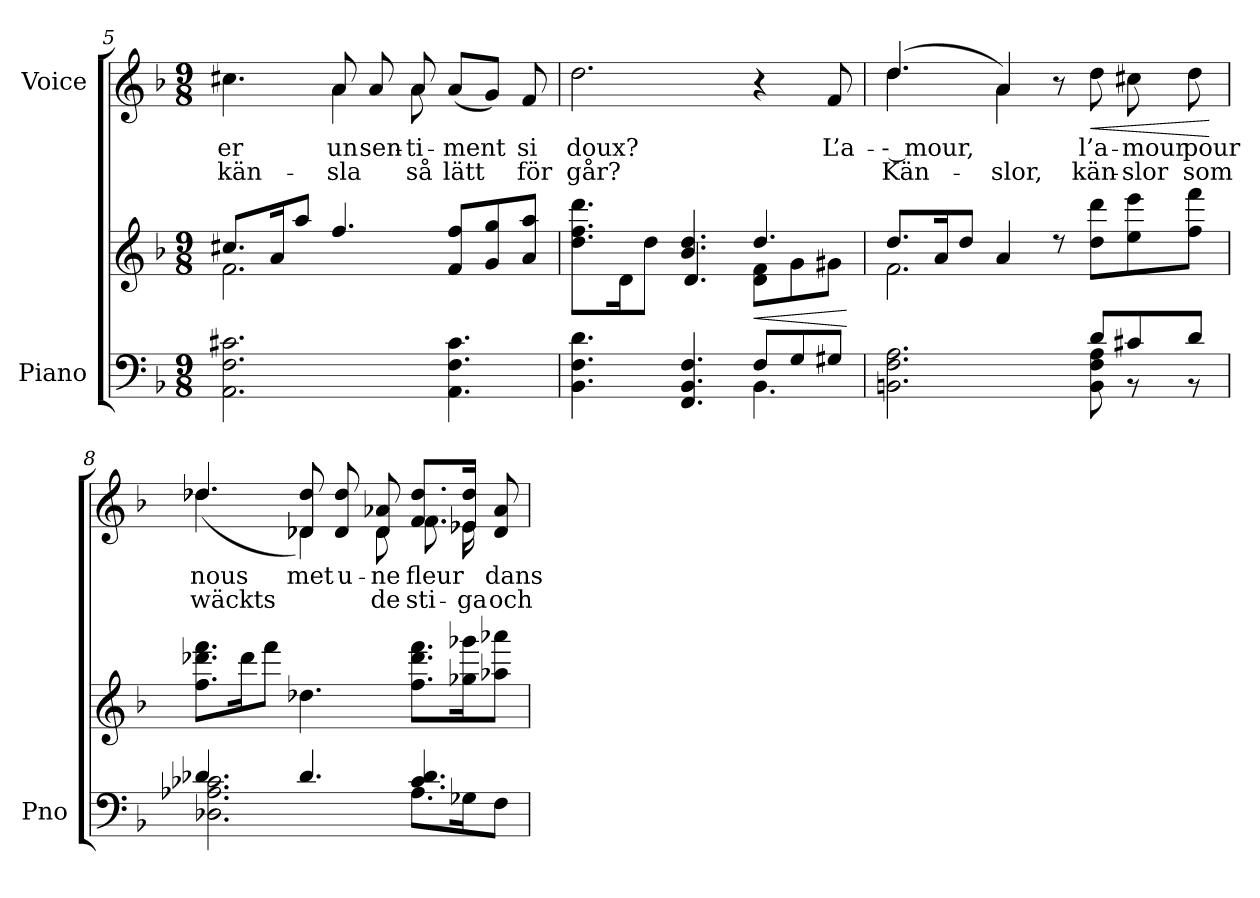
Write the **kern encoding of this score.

**kern	**kern	**dynam	**kern	**text	**text	**dynam
*part2	*part2	*part2	*part1	*part1	*part1	*part1
*staff3	*staff2	*staff2/3	*staff1	*staff1	*staff1	*staff1
*I"Piano	*	*	*I"Voice	*	*	*
*I'Pno	*	*	*	*	*	*
*clefF4	*clefG2	*	*clefG2	*	*	*
*k[b-]	*k[b-]	*	*k[b-]	*	*	*
*M9/8	*M9/8	*	*M9/8	*	*	*
=5	=5	=5	=5	=5	=5	=5
*	*^	*	*^	*	*	*
2.AA\ 2.F\ 2.c#X\	8.cc#X/L	2.f\	.	4.cc#X\	4.ryy	-er	kän-	.
.	16a/K	.	.	.	.	.	.	.
.	8aa/J	.	.	.	.	.	.	.
.	4.ff/	.	.	8a/	4a\	un	-sla	.
.	.	.	.	8a/	.	sen-	.	.
.	.	.	.	8a/	8a\	-ti-	så	.
4.AA\ 4.F\ 4.c#\	8f/ 8ff/L	4.ryy	.	(8a/L	4.ryy	-ment	lätt	.
.	8g/ 8gg/	.	.	8g/J)	.	.	.	.
.	8a/ 8aa/J	.	.	8f/	.	si	för	.
*	*	*	*	*v	*v	*	*	*
=6	=6	=6	=6	=6	=6	=6	=6
*^	*	*	*	*	*	*	*
4.BB-\ 4.F\ 4.d\	2.ryy	8.dd\ 8.ff\ 8.ddd\L	4.ryy	.	2.dd\	doux?	går?	.
.	.	16d\K	.	.	.	.	.	.
.	.	8dd\J	.	.	.	.	.	.
4.FF/ 4.BB-/ 4.F/	.	4.b-/ 4.dd/	4.d/	.	.	.	.	.
!	!	!	!	!LO:HP:b	!	!	!	!
8F/L	4.BB-\	4.dd/	8d\ 8f\L	<	4r	.	.	.
8G/	.	.	8g\	.	.	.	.	.
8G#X/J	.	.	8g#X\J	.	8f/	L’a-	.	.
*v	*v	*	*	*	*	*	*	*
*	*v	*v	*	*	*	*	*
.	.	[	.	.	.	.
=7	=7	=7	=7	=7	=7	=7
*^	*^	*	*^	*	*	*
2.BBn\ 2.F\ 2.A\	2.ryy	8.dd/L	2.f\	.	(4.dd/	4.dd\	-- mour,	Kän-	.
.	.	16a/K	.	.	.	.	.	.	.
.	.	8dd/J	.	.	.	.	.	.	.
.	.	4a/	.	.	4a/)	4a\	.	-slor,	.
.	.	8r	.	.	8r	8ryy	.	.	.
!	!	!	!	!	!	!	!	!	!LO:HP:b
8d/L	8BB\ 8F\ 8A\	8dd\ 8ddd\L	4.ryy	.	8dd\	4ryy	l’a-	kän-	<
8c#X/	8r	8ee\ 8eee\	.	.	8cc#X\	.	-mour	-slor	.
8d/J	8r	8ff\ 8fff\J	.	.	8dd\	8ryy	pour	som	.
*v	*v	*	*	*	*v	*v	*	*	*
*	*v	*v	*	*	*	*	*
.	.	.	.	.	.	[
=8	=8	=8	=8	=8	=8	=8
*^	*	*	*^	*	*	*
4.d-X/	2.D-X\ 2.A-X\ 2.c-X\	8.ff\ 8.ddd-X\ 8.fff\L	.	4.dd-X/	(4.dd-\	nous	wäckts	.
.	.	16ddd-\K	.	.	.	.	.	.
.	.	8fff\J	.	.	.	.	.	.
4.d-/	.	4.dd-X\	.	8d-X/ 8dd-/	4d-\)	met	.	.
.	.	.	.	8d-/ 8dd-/	.	u-	.	.
.	.	.	.	8d-/ 8a-X/	8d-\	-ne	de	.
4.c-/ 4.d-/	8.A-\L	8.ff\ 8.ddd-\ 8.fff\L	.	8.f/ 8.dd-/L	8.f\	fleur	sti-	.
.	16G-X\K	16gg-X\ 16ggg-X\K	.	16e-X/ 16dd-/Jk	16e-\	.	-ga	.
.	8F\J	8aa-X\ 8aaa-X\J	.	8d-/ 8a-/	8ryy	dans	och	.
*v	*v	*	*	*v	*v	*	*	*
=	=	=	=	=	=	=
*-	*-	*-	*-	*-	*-	*-
